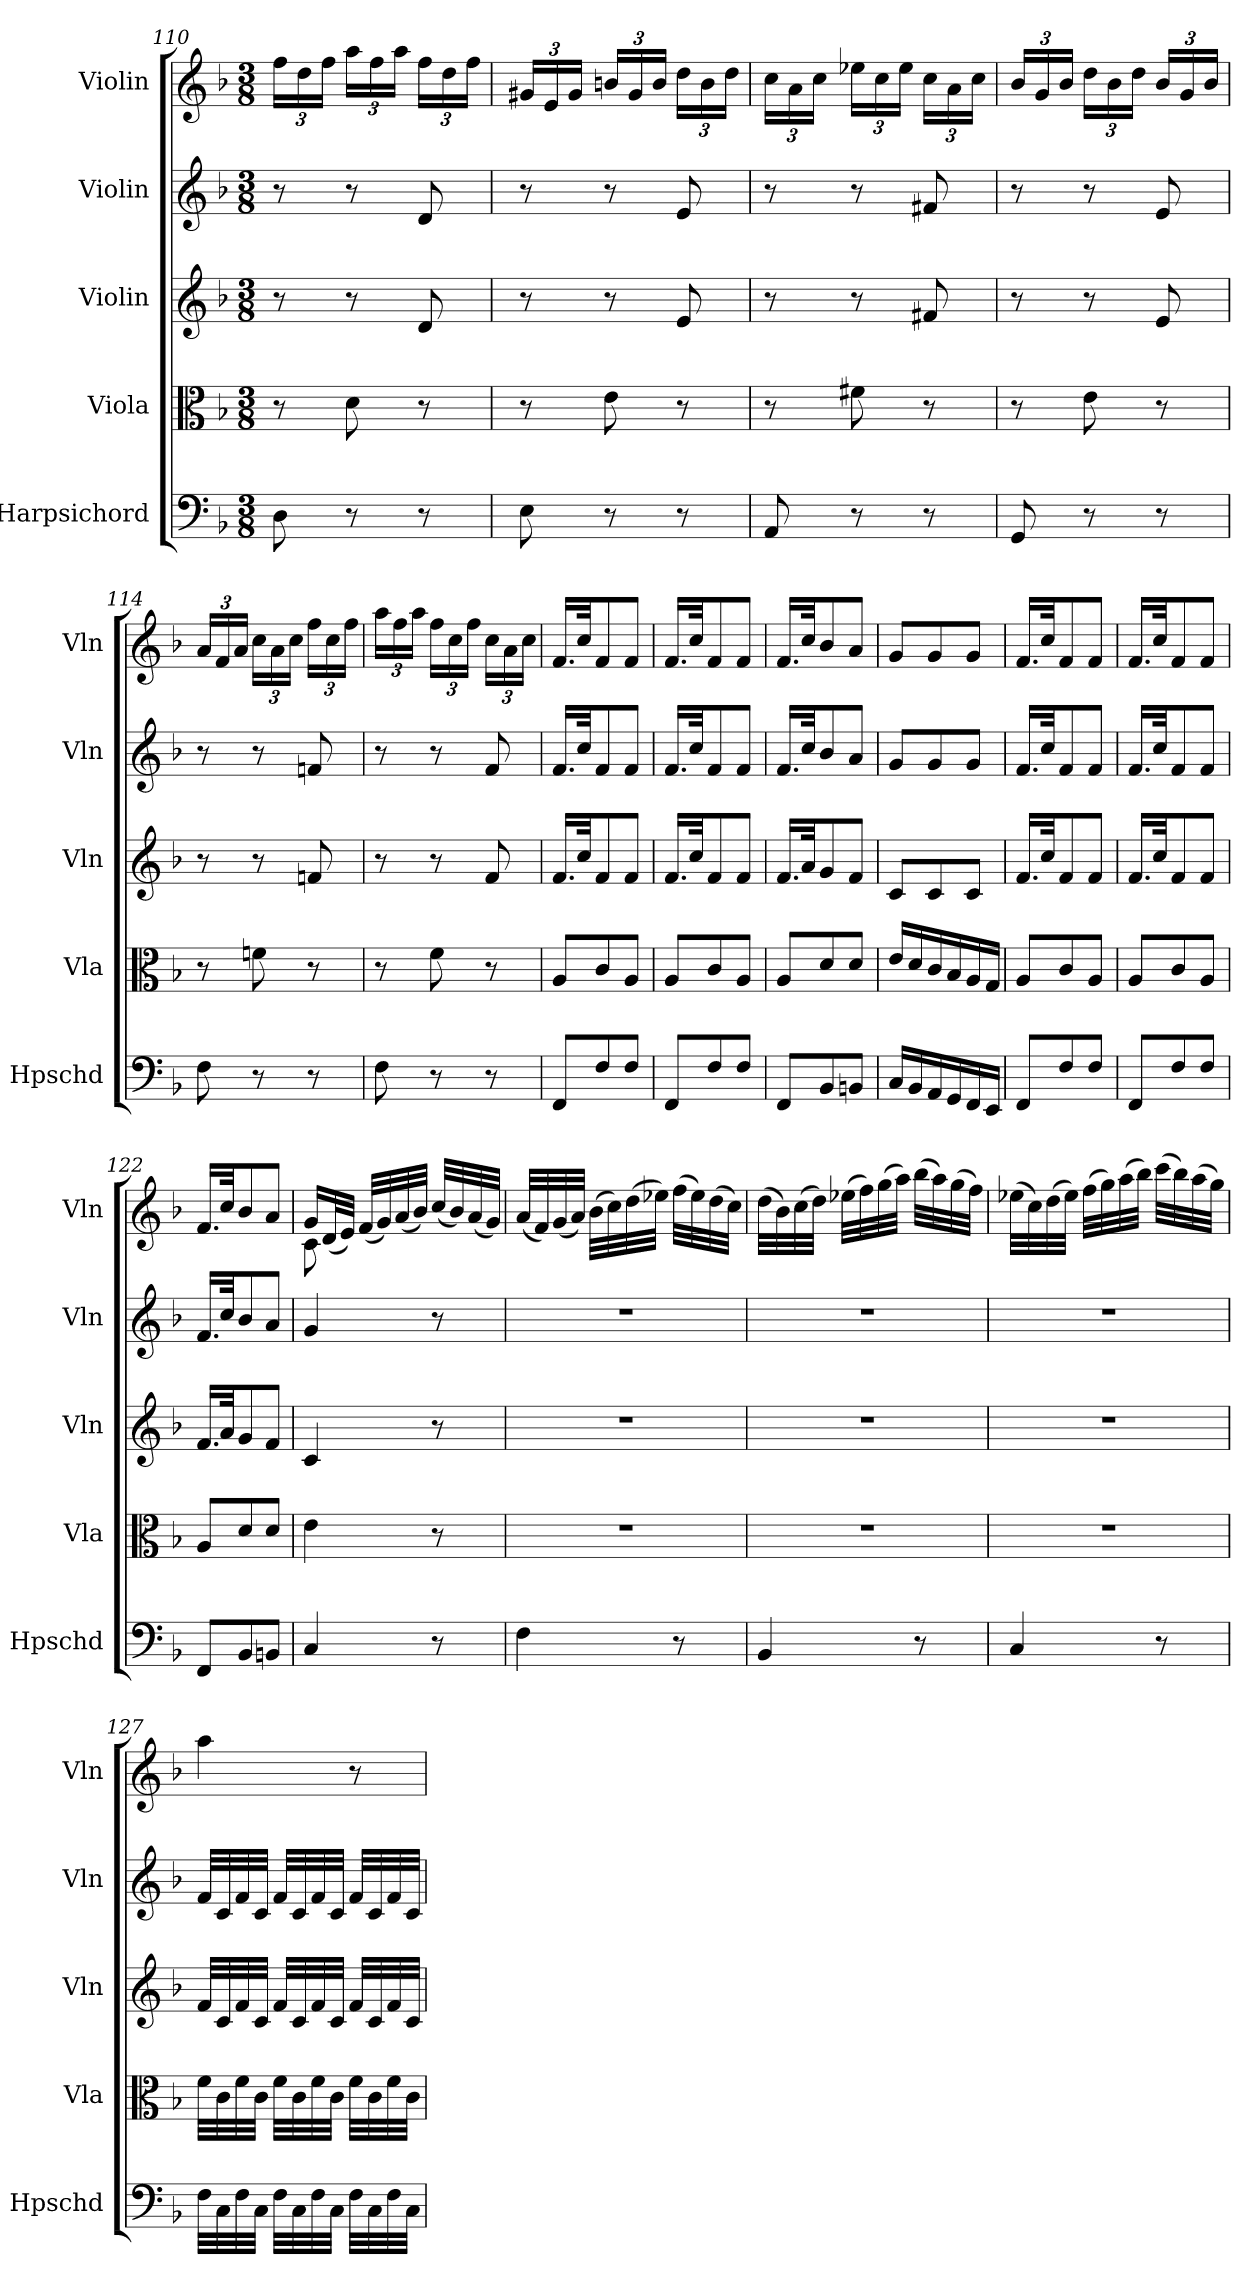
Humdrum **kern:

**kern	**kern	**kern	**kern	**kern
*part5	*part4	*part3	*part2	*part1
*staff5	*staff4	*staff3	*staff2	*staff1
*I"Harpsichord	*I"Viola	*I"Violin	*I"Violin	*I"Violin
*I'Hpschd	*I'Vla	*I'Vln	*I'Vln	*I'Vln
*clefF4	*clefC3	*clefG2	*clefG2	*clefG2
*k[b-]	*k[b-]	*k[b-]	*k[b-]	*k[b-]
*F:	*F:	*F:	*F:	*F:
*M3/8	*M3/8	*M3/8	*M3/8	*M3/8
=110	=110	=110	=110	=110
8D\	8r	8r	8r	24ff\LL
.	.	.	.	24dd\
.	.	.	.	24ff\JJ
8r	8d\	8r	8r	24aa\LL
.	.	.	.	24ff\
.	.	.	.	24aa\JJ
8r	8r	8d/	8d/	24ff\LL
.	.	.	.	24dd\
.	.	.	.	24ff\JJ
=111	=111	=111	=111	=111
8E\	8r	8r	8r	24g#X/LL
.	.	.	.	24e/
.	.	.	.	24g#/JJ
8r	8e\	8r	8r	24bn/LL
.	.	.	.	24g#/
.	.	.	.	24b/JJ
8r	8r	8e/	8e/	24dd\LL
.	.	.	.	24b\
.	.	.	.	24dd\JJ
=112	=112	=112	=112	=112
8AA/	8r	8r	8r	24cc\LL
.	.	.	.	24a\
.	.	.	.	24cc\JJ
8r	8f#X\	8r	8r	24ee-X\LL
.	.	.	.	24cc\
.	.	.	.	24ee-\JJ
8r	8r	8f#X/	8f#X/	24cc\LL
.	.	.	.	24a\
.	.	.	.	24cc\JJ
=113	=113	=113	=113	=113
8GG/	8r	8r	8r	24b-/LL
.	.	.	.	24g/
.	.	.	.	24b-/JJ
8r	8e\	8r	8r	24dd\LL
.	.	.	.	24b-\
.	.	.	.	24dd\JJ
8r	8r	8e/	8e/	24b-/LL
.	.	.	.	24g/
.	.	.	.	24b-/JJ
=114	=114	=114	=114	=114
8F\	8r	8r	8r	24a/LL
.	.	.	.	24f/
.	.	.	.	24a/JJ
8r	8fn\	8r	8r	24cc\LL
.	.	.	.	24a\
.	.	.	.	24cc\JJ
8r	8r	8fn/	8fn/	24ff\LL
.	.	.	.	24cc\
.	.	.	.	24ff\JJ
=115	=115	=115	=115	=115
8F\	8r	8r	8r	24aa\LL
.	.	.	.	24ff\
.	.	.	.	24aa\JJ
8r	8f\	8r	8r	24ff\LL
.	.	.	.	24cc\
.	.	.	.	24ff\JJ
8r	8r	8f/	8f/	24cc\LL
.	.	.	.	24a\
.	.	.	.	24cc\JJ
=116	=116	=116	=116	=116
8FF/L	8A/L	16.f/LL	16.f/LL	16.f/LL
.	.	32cc/JK	32cc/JK	32cc/JK
8F/	8c/	8f/	8f/	8f/
8F/J	8A/J	8f/J	8f/J	8f/J
=117	=117	=117	=117	=117
8FF/L	8A/L	16.f/LL	16.f/LL	16.f/LL
.	.	32cc/JK	32cc/JK	32cc/JK
8F/	8c/	8f/	8f/	8f/
8F/J	8A/J	8f/J	8f/J	8f/J
=118	=118	=118	=118	=118
8FF/L	8A/L	16.f/LL	16.f/LL	16.f/LL
.	.	32a/JK	32cc/JK	32cc/JK
8BB-/	8d/	8g/	8b-/	8b-/
8BBn/J	8d/J	8f/J	8a/J	8a/J
=119	=119	=119	=119	=119
16C/LL	16e/LL	8c/L	8g/L	8g/L
16BB-/	16d/	.	.	.
16AA/	16c/	8c/	8g/	8g/
16GG/	16B-/	.	.	.
16FF/	16A/	8c/J	8g/J	8g/J
16EE/JJ	16G/JJ	.	.	.
=120	=120	=120	=120	=120
8FF/L	8A/L	16.f/LL	16.f/LL	16.f/LL
.	.	32cc/JK	32cc/JK	32cc/JK
8F/	8c/	8f/	8f/	8f/
8F/J	8A/J	8f/J	8f/J	8f/J
=121	=121	=121	=121	=121
8FF/L	8A/L	16.f/LL	16.f/LL	16.f/LL
.	.	32cc/JK	32cc/JK	32cc/JK
8F/	8c/	8f/	8f/	8f/
8F/J	8A/J	8f/J	8f/J	8f/J
=122	=122	=122	=122	=122
8FF/L	8A/L	16.f/LL	16.f/LL	16.f/LL
.	.	32a/JK	32cc/JK	32cc/JK
8BB-/	8d/	8g/	8b-/	8b-/
8BBn/J	8d/J	8f/J	8a/J	8a/J
=123	=123	=123	=123	=123
*	*	*	*	*^
4C/	4e\	4c/	4g/	8c\	16g/LL
.	.	.	.	.	(32d/L
.	.	.	.	.	32e/JJJ)
.	.	.	.	(32f/LLL	4ryy
.	.	.	.	32g/)	.
.	.	.	.	(32a/	.
.	.	.	.	32b-/JJJ)	.
8r	8r	8r	8r	(32cc/LLL	.
.	.	.	.	32b-/)	.
.	.	.	.	(32a/	.
.	.	.	.	32g/JJJ)	.
*	*	*	*	*v	*v
=124	=124	=124	=124	=124
4F\	4.r	4.r	4.r	(32a/LLL
.	.	.	.	32f/)
.	.	.	.	(32g/
.	.	.	.	32a/JJJ)
.	.	.	.	(32b-\LLL
.	.	.	.	32cc\)
.	.	.	.	(32dd\
.	.	.	.	32ee-X\JJJ)
8r	.	.	.	(32ff\LLL
.	.	.	.	32ee-\)
.	.	.	.	(32dd\
.	.	.	.	32cc\JJJ)
=125	=125	=125	=125	=125
4BB-/	4.r	4.r	4.r	(32dd\LLL
.	.	.	.	32b-\)
.	.	.	.	(32cc\
.	.	.	.	32dd\JJJ)
.	.	.	.	(32ee-X\LLL
.	.	.	.	32ff\)
.	.	.	.	(32gg\
.	.	.	.	32aa\JJJ)
8r	.	.	.	(32bb-\LLL
.	.	.	.	32aa\)
.	.	.	.	(32gg\
.	.	.	.	32ff\JJJ)
=126	=126	=126	=126	=126
4C/	4.r	4.r	4.r	(32ee-X\LLL
.	.	.	.	32cc\)
.	.	.	.	(32dd\
.	.	.	.	32ee-\JJJ)
.	.	.	.	(32ff\LLL
.	.	.	.	32gg\)
.	.	.	.	(32aa\
.	.	.	.	32bb-\JJJ)
8r	.	.	.	(32ccc\LLL
.	.	.	.	32bb-\)
.	.	.	.	(32aa\
.	.	.	.	32gg\JJJ)
=127	=127	=127	=127	=127
32F\LLL	32f\LLL	32f/LLL	32f/LLL	4aa\
32C\	32c\	32c/	32c/	.
32F\	32f\	32f/	32f/	.
32C\JJJ	32c\JJJ	32c/JJJ	32c/JJJ	.
32F\LLL	32f\LLL	32f/LLL	32f/LLL	.
32C\	32c\	32c/	32c/	.
32F\	32f\	32f/	32f/	.
32C\JJJ	32c\JJJ	32c/JJJ	32c/JJJ	.
32F\LLL	32f\LLL	32f/LLL	32f/LLL	8r
32C\	32c\	32c/	32c/	.
32F\	32f\	32f/	32f/	.
32C\JJJ	32c\JJJ	32c/JJJ	32c/JJJ	.
=	=	=	=	=
*-	*-	*-	*-	*-
